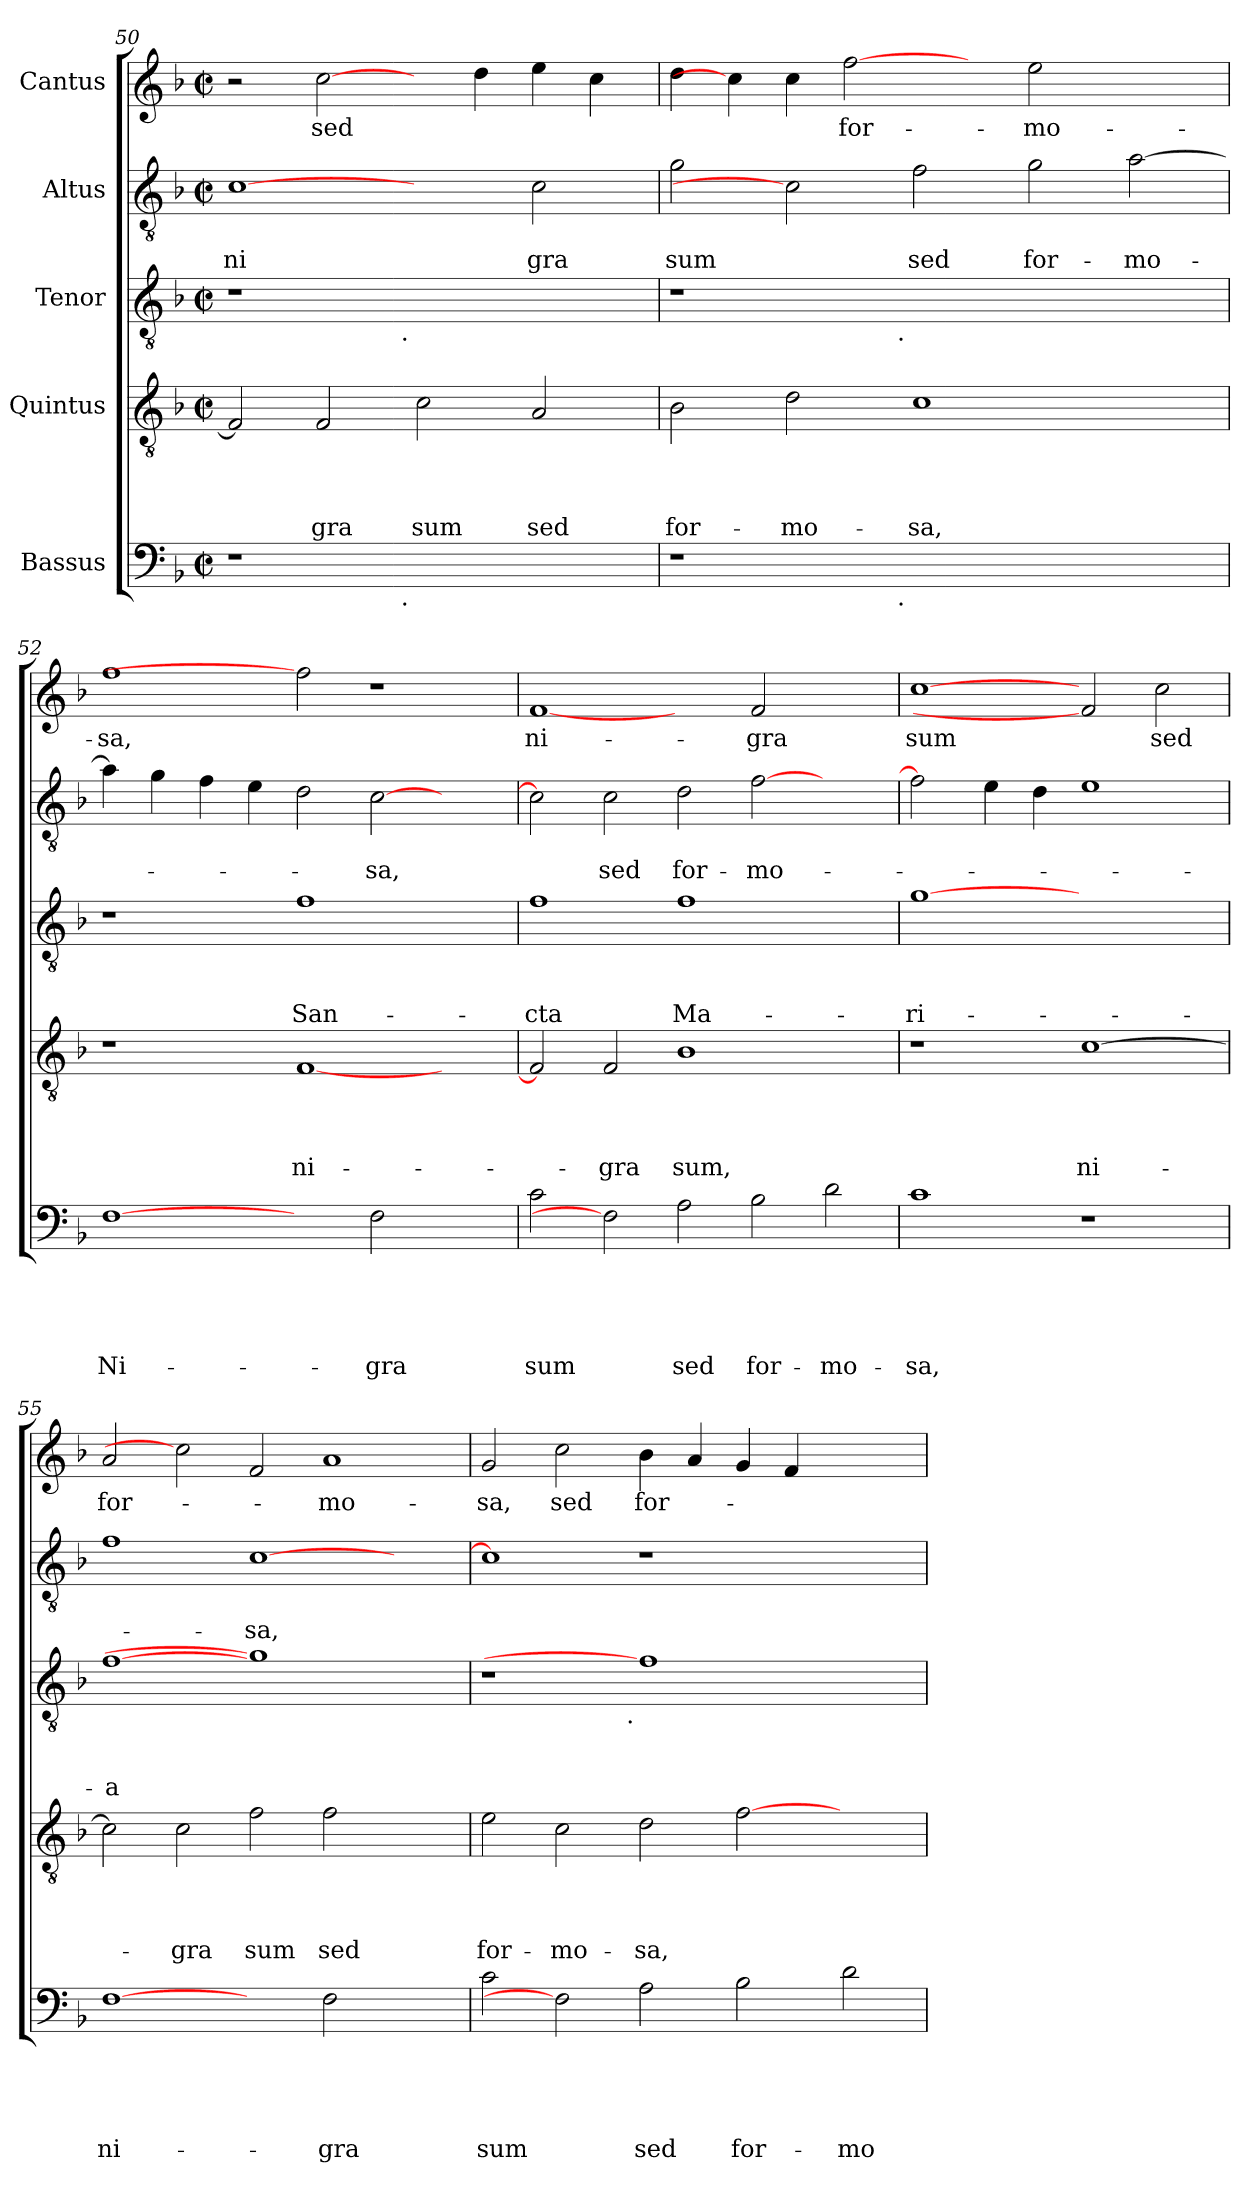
**kern	**text	**text	**text	**text	**text	**kern	**text	**text	**text	**text	**kern	**text	**text	**text	**kern	**text	**text	**kern	**text
*part5	*part5	*part5	*part5	*part5	*part5	*part4	*part4	*part4	*part4	*part4	*part3	*part3	*part3	*part3	*part2	*part2	*part2	*part1	*part1
*staff5	*staff5	*staff5	*staff5	*staff5	*staff5	*staff4	*staff4	*staff4	*staff4	*staff4	*staff3	*staff3	*staff3	*staff3	*staff2	*staff2	*staff2	*staff1	*staff1
*I"Bassus	*	*	*	*	*	*I"Quintus	*	*	*	*	*I"Tenor	*	*	*	*I"Altus	*	*	*I"Cantus	*
*clefF4	*	*	*	*	*	*clefGv2	*	*	*	*	*clefGv2	*	*	*	*clefGv2	*	*	*clefG2	*
*k[b-]	*	*	*	*	*	*k[b-]	*	*	*	*	*k[b-]	*	*	*	*k[b-]	*	*	*k[b-]	*
*F:	*	*	*	*	*	*F:	*	*	*	*	*F:	*	*	*	*F:	*	*	*F:	*
*M2/2	*	*	*	*	*	*M2/2	*	*	*	*	*M2/2	*	*	*	*M2/2	*	*	*M2/2	*
*met(c|)	*	*	*	*	*	*met(c|)	*	*	*	*	*met(c|)	*	*	*	*met(c|)	*	*	*met(c|)	*
=50	=50	=50	=50	=50	=50	=50	=50	=50	=50	=50	=50	=50	=50	=50	=50	=50	=50	=50	=50
!	!	!	!	!	!	!	!	!	!	!	!	!	!	!	!	!	!LO:LY:b	!	!
*^	*	*	*	*	*	*	*	*	*	*	*^	*	*	*	*	*	*	*	*
1r	2ryy	.	.	.	.	.	2F/]	.	.	.	.	1r	2ryy	.	.	.	[1c	.	ni	2r	.
!	!	!	!	!	!	!	!	!	!	!	!LO:LY:b	!	!	!	!	!	!	!	!	!	!LO:LY:b
.	4...ryy	.	.	.	.	.	2F/	.	.	.	-gra	.	4...ryy	.	.	.	.	.	.	[2cc\	sed
!	!	!	!	!	!	!	!	!	!	!	!	!	!LO:TX:b:t=.	!	!	!	!	!	!	!	!
!	!LO:TX:b:t=.	!	!	!	!	!	!	!	!	!	!	!	!	!	!	!	!	!	!	!	!
.	1ryy	.	.	.	.	.	.	.	.	.	.	.	1ryy	.	.	.	.	.	.	.	.
!	!	!	!	!	!	!	!	!	!	!	!LO:LY:b	!	!	!	!	!	!	!	!	!	!
1ryy	.	.	.	.	.	.	2c\	.	.	.	sum	1ryy	.	.	.	.	2ryy	.	.	4ryy	.
.	.	.	.	.	.	.	.	.	.	.	.	.	.	.	.	.	.	.	.	4dd\	.
!	!	!	!	!	!	!	!	!	!	!	!LO:LY:b	!	!	!	!	!	!	!	!LO:LY:b	!	!
.	.	.	.	.	.	.	2A/	.	.	.	sed	.	.	.	.	.	2c\	.	gra	4ee\	.
.	.	.	.	.	.	.	.	.	.	.	.	.	.	.	.	.	.	.	.	4cc\	.
.	32ryy	.	.	.	.	.	.	.	.	.	.	.	32ryy	.	.	.	.	.	.	.	.
!!LO:LB:g=z
=51	=51	=51	=51	=51	=51	=51	=51	=51	=51	=51	=51	=51	=51	=51	=51	=51	=51	=51	=51	=51	=51
!	!	!	!	!	!	!	!	!	!	!	!LO:LY:b	!	!	!	!	!	!	!	!LO:LY:b	!	!
1r	2ryy	.	.	.	.	.	2B-\	.	.	.	for-	1r	2ryy	.	.	.	2g\	.	sum	4dd\	.
.	.	.	.	.	.	.	.	.	.	.	.	.	.	.	.	.	.	.	.	4cc\]	.
!	!	!	!	!	!	!	!	!	!	!	!LO:LY:b	!	!	!	!	!	!	!	!	!	!
.	4...ryy	.	.	.	.	.	2d\	.	.	.	-mo-	.	4...ryy	.	.	.	2c]	.	.	4cc\	.
!	!	!	!	!	!	!	!	!	!	!	!	!	!	!	!	!	!	!	!	!	!LO:LY:b
.	.	.	.	.	.	.	.	.	.	.	.	.	.	.	.	.	.	.	.	[2ff	for-
!	!	!	!	!	!	!	!	!	!	!	!	!	!LO:TX:b:t=.	!	!	!	!	!	!	!	!
!	!LO:TX:b:t=.	!	!	!	!	!	!	!	!	!	!	!	!	!	!	!	!	!	!	!	!
.	1ryy	.	.	.	.	.	.	.	.	.	.	.	1ryy	.	.	.	.	.	.	.	.
!	!	!	!	!	!	!	!	!	!	!	!LO:LY:b	!	!	!	!	!	!	!	!LO:LY:b	!	!
1.ryy	.	.	.	.	.	.	1c	.	.	.	-sa,	1.ryy	.	.	.	.	2f\	.	sed	.	.
.	.	.	.	.	.	.	.	.	.	.	.	.	.	.	.	.	.	.	.	4ryy	.
!	!	!	!	!	!	!	!	!	!	!	!	!	!	!	!	!	!	!	!LO:LY:b	!	!LO:LY:b
.	.	.	.	.	.	.	.	.	.	.	.	.	.	.	.	.	2g\	.	for-	2ee\	-mo-
.	2ryy	.	.	.	.	.	.	.	.	.	.	.	2ryy	.	.	.	.	.	.	.	.
!	!	!	!	!	!	!	!	!	!	!	!	!	!	!	!	!	!	!	!LO:LY:b	!	!
.	.	.	.	.	.	.	2ryy	.	.	.	.	.	.	.	.	.	[>2a\	.	-mo-	2ryy	.
.	32ryy	.	.	.	.	.	.	.	.	.	.	.	32ryy	.	.	.	.	.	.	.	.
=52	=52	=52	=52	=52	=52	=52	=52	=52	=52	=52	=52	=52	=52	=52	=52	=52	=52	=52	=52	=52	=52
!	!	!	!	!	!	!LO:LY:b	!	!	!	!	!	!	!	!	!	!	!	!	!	!	!LO:LY:b
*v	*v	*	*	*	*	*	*	*	*	*	*	*v	*v	*	*	*	*	*	*	*	*
[1F	.	.	.	.	Ni-	1r	.	.	.	.	1r	.	.	.	4a\]	.	.	1ff	-sa,
.	.	.	.	.	.	.	.	.	.	.	.	.	.	.	4g\	.	.	.	.
.	.	.	.	.	.	.	.	.	.	.	.	.	.	.	4f\	.	.	.	.
.	.	.	.	.	.	.	.	.	.	.	.	.	.	.	4e\	.	.	.	.
!	!	!	!	!	!	!	!	!	!	!LO:LY:b	!	!	!	!LO:LY:b	!	!	!	!	!
2ryy	.	.	.	.	.	[<1F	.	.	.	ni-	1f	.	.	San-	2d\	.	.	2ff]	.
!	!	!	!	!	!LO:LY:b	!	!	!	!	!	!	!	!	!	!	!	!LO:LY:b	!	!
2F\	.	.	.	.	-gra	.	.	.	.	.	.	.	.	.	[>2c\	.	-sa,	1r	.
2ryy	.	.	.	.	.	2ryy	.	.	.	.	2ryy	.	.	.	2ryy	.	.	.	.
=53	=53	=53	=53	=53	=53	=53	=53	=53	=53	=53	=53	=53	=53	=53	=53	=53	=53	=53	=53
!	!	!	!	!	!LO:LY:b	!	!	!	!	!	!	!	!	!LO:LY:b	!	!	!	!	!LO:LY:b
2c\	.	.	.	.	sum	2F/]	.	.	.	.	1f	.	.	-cta	2c\]	.	.	[1f	ni-
!	!	!	!	!	!	!	!	!	!	!LO:LY:b	!	!	!	!	!	!	!LO:LY:b	!	!
2F]	.	.	.	.	.	2F/	.	.	.	-gra	.	.	.	.	2c\	.	sed	.	.
!	!	!	!	!	!LO:LY:b	!	!	!	!	!LO:LY:b	!	!	!	!LO:LY:b	!	!	!LO:LY:b	!	!
2A\	.	.	.	.	sed	1B-	.	.	.	sum,	1f	.	.	Ma-	2d\	.	for-	2ryy	.
!	!	!	!	!	!LO:LY:b	!	!	!	!	!	!	!	!	!	!	!	!LO:LY:b	!	!LO:LY:b
2B-\	.	.	.	.	for-	.	.	.	.	.	.	.	.	.	[>2f\	.	-mo-	2f/	-gra
!	!	!	!	!	!LO:LY:b	!	!	!	!	!	!	!	!	!	!	!	!	!	!
2d\	.	.	.	.	-mo-	2ryy	.	.	.	.	2ryy	.	.	.	2ryy	.	.	2ryy	.
=54	=54	=54	=54	=54	=54	=54	=54	=54	=54	=54	=54	=54	=54	=54	=54	=54	=54	=54	=54
!	!	!	!	!	!LO:LY:b	!	!	!	!	!	!	!	!	!LO:LY:b	!	!	!	!	!LO:LY:b
1c	.	.	.	.	-sa,	1r	.	.	.	.	[1g	.	.	-ri-	2f\]	.	.	[1cc	sum
.	.	.	.	.	.	.	.	.	.	.	.	.	.	.	4e\	.	.	.	.
.	.	.	.	.	.	.	.	.	.	.	.	.	.	.	4d\	.	.	.	.
!	!	!	!	!	!	!	!	!	!	!LO:LY:b	!	!	!	!	!	!	!	!	!
1r	.	.	.	.	.	[>1c	.	.	.	ni-	1ryy	.	.	.	1e	.	.	2f]	.
!	!	!	!	!	!	!	!	!	!	!	!	!	!	!	!	!	!	!	!LO:LY:b
.	.	.	.	.	.	.	.	.	.	.	.	.	.	.	.	.	.	2cc\	sed
=55	=55	=55	=55	=55	=55	=55	=55	=55	=55	=55	=55	=55	=55	=55	=55	=55	=55	=55	=55
!	!	!	!	!	!LO:LY:b	!	!	!	!	!	!	!	!	!LO:LY:b	!	!	!	!	!LO:LY:b
[1F	.	.	.	.	ni-	2c\]	.	.	.	.	[1f	.	.	-a	1f	.	.	2a/	for-
!	!	!	!	!	!	!	!	!	!	!LO:LY:b	!	!	!	!	!	!	!	!	!
.	.	.	.	.	.	2c\	.	.	.	-gra	.	.	.	.	.	.	.	2cc]	.
!	!	!	!	!	!	!	!	!	!	!LO:LY:b	!	!	!	!	!	!	!LO:LY:b	!	!
2ryy	.	.	.	.	.	2f\	.	.	.	sum	1g]	.	.	.	[>1c	.	-sa,	2f/	.
!	!	!	!	!	!LO:LY:b	!	!	!	!	!LO:LY:b	!	!	!	!	!	!	!	!	!LO:LY:b
2F\	.	.	.	.	-gra	2f\	.	.	.	sed	.	.	.	.	.	.	.	1a	-mo-
2ryy	.	.	.	.	.	2ryy	.	.	.	.	2ryy	.	.	.	2ryy	.	.	.	.
=56	=56	=56	=56	=56	=56	=56	=56	=56	=56	=56	=56	=56	=56	=56	=56	=56	=56	=56	=56
!	!	!	!	!	!LO:LY:b	!	!	!	!	!LO:LY:b	!	!	!	!	!	!	!	!	!LO:LY:b
*	*	*	*	*	*	*	*	*	*	*	*^	*	*	*	*	*	*	*	*
2c\	.	.	.	.	sum	2e\	.	.	.	for-	1r	2ryy	.	.	.	1c]	.	.	2g/	-sa,
!	!	!	!	!	!	!	!	!	!	!LO:LY:b	!	!	!	!	!	!	!	!	!	!LO:LY:b
2F]	.	.	.	.	.	2c\	.	.	.	-mo-	.	4...ryy	.	.	.	.	.	.	2cc\	sed
!	!	!	!	!	!	!	!	!	!	!	!	!LO:TX:b:t=.	!	!	!	!	!	!	!	!
.	.	.	.	.	.	.	.	.	.	.	.	1ryy	.	.	.	.	.	.	.	.
!	!	!	!	!	!LO:LY:b	!	!	!	!	!LO:LY:b	!	!	!	!	!	!	!	!	!	!LO:LY:b
2A\	.	.	.	.	sed	2d\	.	.	.	-sa,	1f]	.	.	.	.	1r	.	.	4b-\	for-
.	.	.	.	.	.	.	.	.	.	.	.	.	.	.	.	.	.	.	4a/	.
!	!	!	!	!	!LO:LY:b	!	!	!	!	!	!	!	!	!	!	!	!	!	!	!
2B-\	.	.	.	.	for-	[>2f\	.	.	.	.	.	.	.	.	.	.	.	.	4g/	.
.	.	.	.	.	.	.	.	.	.	.	.	.	.	.	.	.	.	.	4f/	.
.	.	.	.	.	.	.	.	.	.	.	.	2ryy	.	.	.	.	.	.	.	.
!	!	!	!	!	!LO:LY:b	!	!	!	!	!	!	!	!	!	!	!	!	!	!	!
2d\	.	.	.	.	-mo-	2ryy	.	.	.	.	2ryy	.	.	.	.	2ryy	.	.	2ryy	.
.	.	.	.	.	.	.	.	.	.	.	.	32ryy	.	.	.	.	.	.	.	.
*	*	*	*	*	*	*	*	*	*	*	*v	*v	*	*	*	*	*	*	*	*
=	=	=	=	=	=	=	=	=	=	=	=	=	=	=	=	=	=	=	=
*-	*-	*-	*-	*-	*-	*-	*-	*-	*-	*-	*-	*-	*-	*-	*-	*-	*-	*-	*-
